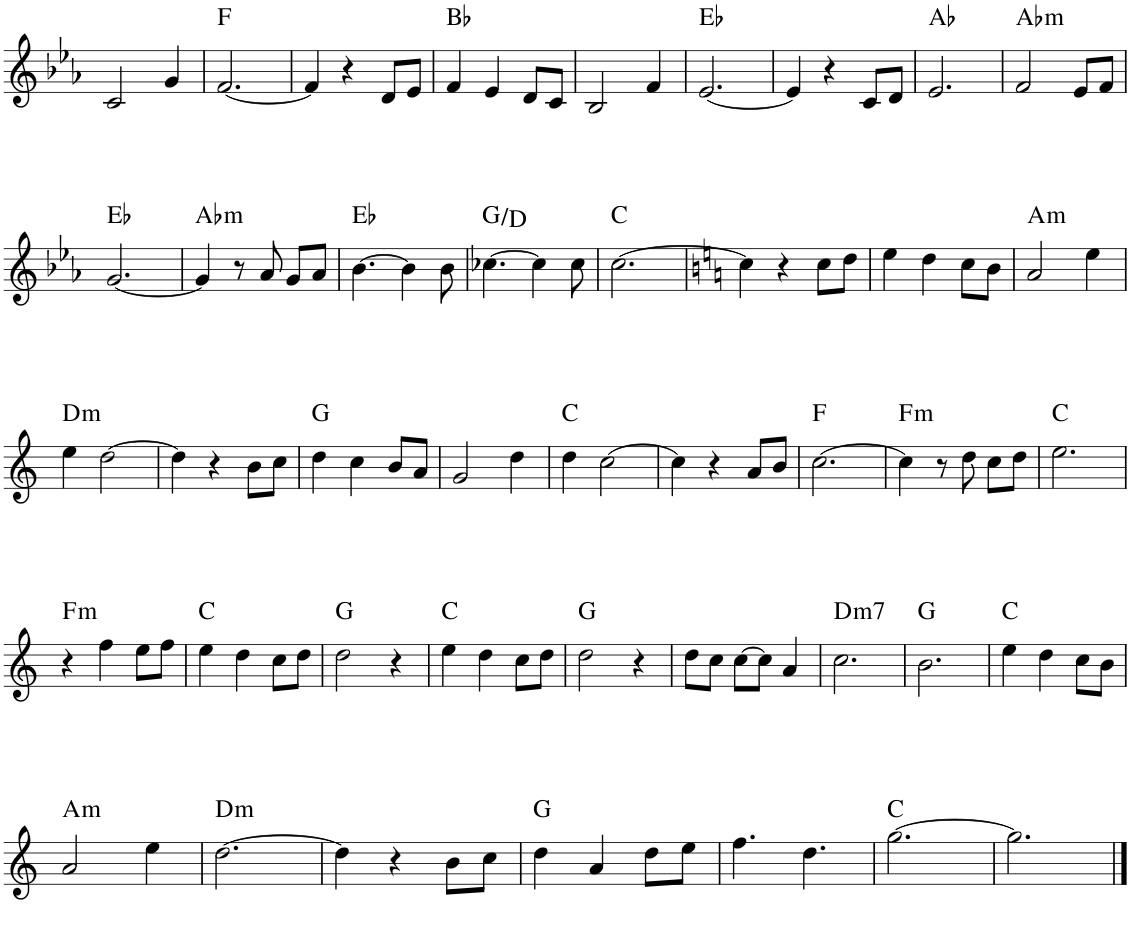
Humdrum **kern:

**kern	**harte
*part1	*part1
*staff1	*
*I"Piano	*
*I'Pno.	*
!!LO:PB:g=z
*clefG2	*
*k[b-e-a-]	*
*M3/4	*
=49	=49
2c/	.
4g/	.
=50	=50
[2.f/	F:maj
=51	=51
4f/]	.
4r	.
8d/L	.
8e-/J	.
=52	=52
4f/	Bb:maj
4e-/	.
8d/L	.
8c/J	.
=53	=53
2B-/	.
4f/	.
=54	=54
[2.e-/	Eb:maj
=55	=55
4e-/]	.
4r	.
8c/L	.
8d/J	.
=56	=56
2.e-/	Ab:maj
=57	=57
!	!LO:H:kt=m
2f/	Ab:min
8e-/L	.
8f/J	.
!!LO:LB:g=z
=58	=58
[2.g/	Eb:maj
=59	=59
!	!LO:H:kt=m
4g/]	Ab:min
8r	.
8a-/	.
8g/L	.
8a-/J	.
=60	=60
[4.b-\	Eb:maj
4b-\]	.
8b-\	.
=61	=61
[4.cc-X\	G:maj/5
4cc-\]	.
8cc-\	.
=62	=62
[2.cc\	C:maj
=63	=63
*k[]	*
4cc\]	.
4r	.
8cc\L	.
8dd\J	.
=64	=64
4ee\	.
4dd\	.
8cc\L	.
8b\J	.
=65	=65
!	!LO:H:kt=m
2a/	A:min
4ee\	.
!!LO:LB:g=z
=66	=66
!	!LO:H:kt=m
4ee\	D:min
[2dd\	.
=67	=67
4dd\]	.
4r	.
8b\L	.
8cc\J	.
=68	=68
4dd\	G:maj
4cc\	.
8b/L	.
8a/J	.
=69	=69
2g/	.
4dd\	.
=70	=70
4dd\	C:maj
[2cc\	.
=71	=71
4cc\]	.
4r	.
8a/L	.
8b/J	.
=72	=72
[2.cc\	F:maj
=73	=73
!	!LO:H:kt=m
4cc\]	F:min
8r	.
8dd\	.
8cc\L	.
8dd\J	.
=74	=74
2.ee\	C:maj
!!LO:LB:g=z
=75	=75
!	!LO:H:kt=m
4r	F:min
4ff\	.
8ee\L	.
8ff\J	.
=76	=76
4ee\	C:maj
4dd\	.
8cc\L	.
8dd\J	.
=77	=77
2dd\	G:maj
4r	.
=78	=78
4ee\	C:maj
4dd\	.
8cc\L	.
8dd\J	.
=79	=79
2dd\	G:maj
4r	.
=80	=80
8dd\L	.
8cc\J	.
[8cc\L	.
8cc\J]	.
4a/	.
=81	=81
!	!LO:H:kt=m7
2.cc\	D:min7
=82	=82
2.b\	G:maj
=83	=83
4ee\	C:maj
4dd\	.
8cc\L	.
8b\J	.
!!LO:LB:g=z
=84	=84
!	!LO:H:kt=m
2a/	A:min
4ee\	.
=85	=85
!	!LO:H:kt=m
[2.dd\	D:min
=86	=86
4dd\]	.
4r	.
8b\L	.
8cc\J	.
=87	=87
4dd\	G:maj
4a/	.
8dd\L	.
8ee\J	.
=88	=88
4.ff\	.
4.dd\	.
=89	=89
[2.gg\	C:maj
=90	=90
2.gg\]	.
==	==
*-	*-
